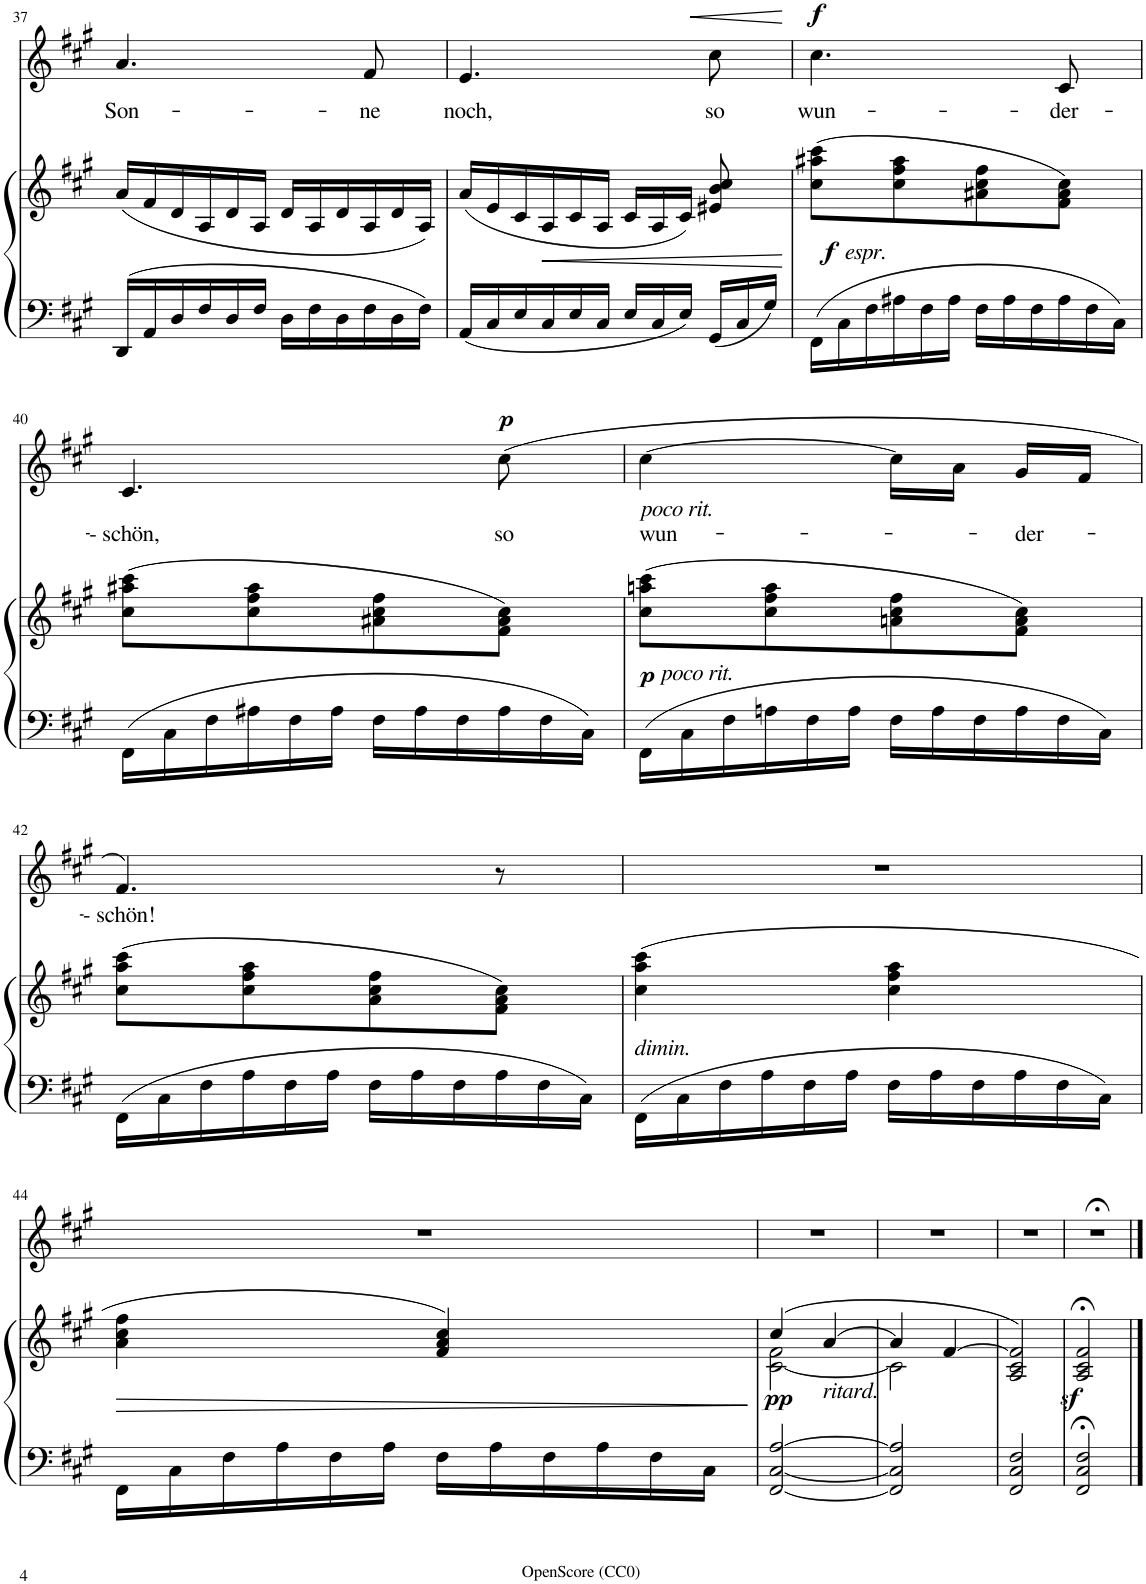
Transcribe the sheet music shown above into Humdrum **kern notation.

**kern	**kern	**dynam	**kern	**text	**dynam
*part2	*part2	*part2	*part1	*part1	*part1
*staff3	*staff2	*staff2/3	*staff1	*staff1	*staff1
*I"Piano	*	*	*I"Voice Gesang	*	*
*I'Pno	*	*	*	*	*
!!LO:PB:g=z
*clefF4	*clefG2	*	*clefG2	*	*
*k[f#c#g#]	*k[f#c#g#]	*	*k[f#c#g#]	*	*
*M2/4	*M2/4	*	*M2/4	*	*
=37	=37	=37	=37	=37	=37
!	!	!	!	!LO:LY:b	!
24DD/LL	(24a/LL	.	4.a/	Son-	.
24AA/	24f#/	.	.	.	.
24D/	24d/	.	.	.	.
24F#/	24A/	.	.	.	.
24D/	24d/	.	.	.	.
24F#/JJ	24A/JJ	.	.	.	.
24D\LL	24d/LL	.	.	.	.
24F#\	24A/	.	.	.	.
24D\	24d/	.	.	.	.
!	!	!	!	!LO:LY:b	!
24F#\	24A/	.	8f#/	-ne	.
24D\	24d/	.	.	.	.
24F#\JJ	24A/JJ)	.	.	.	.
=38	=38	=38	=38	=38	=38
!	!	!	!	!LO:LY:b	!
24AA/LL	(24a/LL	.	4.e/	noch,	.
24C#/	24e/	.	.	.	.
24E/	24c#/	.	.	.	.
!	!	!LO:HP:b	!	!	!
24C#/	24A/	<	.	.	.
24E/	24c#/	.	.	.	.
24C#/JJ	24A/JJ	.	.	.	.
*Xbrackettup	*Xbrackettup	*	*	*	*
24E/LL	24c#/LL	.	.	.	.
24C#/	24A/	.	.	.	.
24E/JJ	24c#/JJ)	.	.	.	.
!	!	!	!	!LO:LY:b	!LO:HP:b
24GG#/LL	8e#X/ 8b/ 8cc#/	.	8cc#\	so	<
24C#/	.	.	.	.	.
24G#/JJ	.	.	.	.	.
.	.	[	.	.	[
=39	=39	=39	=39	=39	=39
*brackettup	*	*	*	*	*
!	!	!	!	!LO:LY:b	!LO:DY:a
*	*^	*	*	*	*
24FF#\LL	(8cc#\ 8aa#X\ 8ccc#\L	12ryy	.	4.cc#\	wun-	f
24C#\	.	.	.	.	.	.
!	!	!	!LO:DY:b	!	!	!
!	!	!	!LO:DY:n=1:b	!	!	!
24F#\	.	3ryy	f other-dynamics	.	.	.
24A#X\	8cc#\ 8ff#\ 8aa#\	.	.	.	.	.
24F#\	.	.	.	.	.	.
24A#\JJ	.	.	.	.	.	.
24F#\LL	8a#X\ 8cc#\ 8ff#\	.	.	.	.	.
24A#\	.	.	.	.	.	.
24F#\	.	.	.	.	.	.
!	!	!	!	!	!LO:LY:b	!
24A#\	8f#\ 8a#\ 8cc#\J)	.	.	8c#/	-der-	.
24F#\	.	12ryy	.	.	.	.
24C#\JJ	.	.	.	.	.	.
!!LO:LB:g=z
=40	=40	=40	=40	=40	=40	=40
!	!	!	!	!	!LO:LY:b	!
*	*v	*v	*	*	*	*
24FF#\LL	(8cc#\ 8aa#X\ 8ccc#\L	.	4.c#/	-- schön,	.
24C#\	.	.	.	.	.
24F#\	.	.	.	.	.
24A#X\	8cc#\ 8ff#\ 8aa#\	.	.	.	.
24F#\	.	.	.	.	.
24A#\JJ	.	.	.	.	.
24F#\LL	8a#X\ 8cc#\ 8ff#\	.	.	.	.
24A#\	.	.	.	.	.
24F#\	.	.	.	.	.
!	!	!	!	!LO:LY:b	!LO:DY:a
24A#\	8f#\ 8a#\ 8cc#\J)	.	(8cc#\	so	p
24F#\	.	.	.	.	.
24C#\JJ	.	.	.	.	.
=41	=41	=41	=41	=41	=41
!	!	!	!LO:TX:b:i:t=poco rit.	!	!
!	!LO:TX:b:i:t=poco rit.	!	!	!	!
!	!	!LO:DY:b	!	!LO:LY:b	!
24FF#\LL	(8cc#\ 8aan\ 8ccc#\L	p	[4cc#\	wun-	.
24C#\	.	.	.	.	.
24F#\	.	.	.	.	.
24An\	8cc#\ 8ff#\ 8aa\	.	.	.	.
24F#\	.	.	.	.	.
24A\JJ	.	.	.	.	.
24F#\LL	8an\ 8cc#\ 8ff#\	.	16cc#\LL]	.	.
24A\	.	.	.	.	.
.	.	.	16a\JJ	.	.
24F#\	.	.	.	.	.
!	!	!	!	!LO:LY:b	!
24A\	8f#\ 8a\ 8cc#\J)	.	16g#/LL	-der-	.
24F#\	.	.	.	.	.
.	.	.	16f#/JJ	.	.
24C#\JJ	.	.	.	.	.
!!LO:LB:g=z
=42	=42	=42	=42	=42	=42
!	!	!	!	!LO:LY:b	!
24FF#\LL	(8cc#\ 8aa\ 8ccc#\L	.	4.f#/)	-- schön!	.
24C#\	.	.	.	.	.
24F#\	.	.	.	.	.
24A\	8cc#\ 8ff#\ 8aa\	.	.	.	.
24F#\	.	.	.	.	.
24A\JJ	.	.	.	.	.
24F#\LL	8a\ 8cc#\ 8ff#\	.	.	.	.
24A\	.	.	.	.	.
24F#\	.	.	.	.	.
24A\	8f#\ 8a\ 8cc#\J)	.	8r	.	.
24F#\	.	.	.	.	.
24C#\JJ	.	.	.	.	.
=43	=43	=43	=43	=43	=43
!	!LO:TX:b:i:t=dimin.	!	!	!	!
24FF#\LL	(4cc#\ 4aa\ 4ccc#\	.	2r	.	.
24C#\	.	.	.	.	.
24F#\	.	.	.	.	.
24A\	.	.	.	.	.
24F#\	.	.	.	.	.
24A\JJ	.	.	.	.	.
24F#\LL	4cc#\ 4ff#\ 4aa\	.	.	.	.
24A\	.	.	.	.	.
24F#\	.	.	.	.	.
24A\	.	.	.	.	.
24F#\	.	.	.	.	.
24C#\JJ	.	.	.	.	.
!!LO:LB:g=z
=44	=44	=44	=44	=44	=44
!	!	!LO:HP:b	!	!	!
24FF#\LL	4a\ 4cc#\ 4ff#\	>	2r	.	.
24C#\	.	.	.	.	.
24F#\	.	.	.	.	.
24A\	.	.	.	.	.
24F#\	.	.	.	.	.
24A\JJ	.	.	.	.	.
24F#\LL	4f#/ 4a/ 4cc#/)	.	.	.	.
24A\	.	.	.	.	.
24F#\	.	.	.	.	.
24A\	.	.	.	.	.
24F#\	.	.	.	.	.
24C#\JJ	.	.	.	.	.
.	.	]	.	.	.
=45	=45	=45	=45	=45	=45
*	*^	*	*	*	*
!	!	!	!LO:DY:b	!	!	!
[2FF#/ [2C#/ [2A/	(4cc#/	[2c#\ 2f#\	pp	2r	.	.
!	!LO:TX:b:i:t=ritard.	!	!	!	!	!
.	[4a/	.	.	.	.	.
=46	=46	=46	=46	=46	=46	=46
2FF#/] 2C#/] 2A/]	4a/]	2c#\]	.	2r	.	.
.	[4f#/	.	.	.	.	.
*	*v	*v	*	*	*	*
=47	=47	=47	=47	=47	=47
2FF#/ 2C#/ 2F#/	2A/ 2c#/ 2f#/])	.	2r	.	.
=48	=48	=48	=48	=48	=48
2FF#/;< 2C#/;< 2F#/;<	2A/z<;< 2c#/z<;< 2f#/z<;<	.	2r;<	.	.
==	==	==	==	==	==
*-	*-	*-	*-	*-	*-
